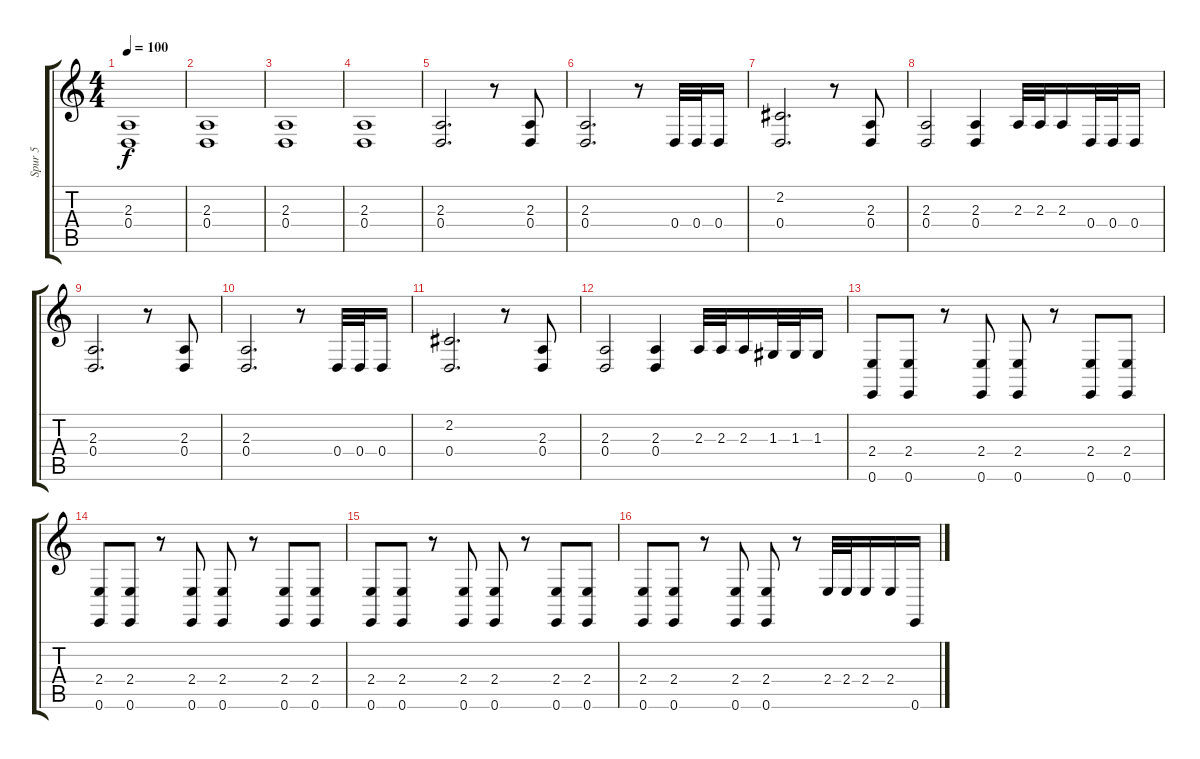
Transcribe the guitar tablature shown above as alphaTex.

\track ("Spur 5" "Spur 5") {instrument timpani}
\staff {score tabs}
\tuning (E4 B3 G3 D3 A2 E2) {hide}
\ts (4 4)
\tempo 100
\clef g2
\ks c
(2.3 0.4).1{dy f} |
(2.3 0.4).1 |
(2.3 0.4).1 |
(2.3 0.4).1 |
(2.3 0.4).2{d} r.8 (2.3 0.4).8 |
(2.3 0.4).2{d} r.8 0.4.32 0.4.32 0.4.16 |
(2.2 0.4).2{d} r.8 (2.3 0.4).8 |
(2.3 0.4).2 (2.3 0.4).4 2.3.32 2.3.32 2.3.16 0.4.32 0.4.32 0.4.16 |
(2.3 0.4).2{d} r.8 (2.3 0.4).8 |
(2.3 0.4).2{d} r.8 0.4.32 0.4.32 0.4.16 |
(2.2 0.4).2{d} r.8 (2.3 0.4).8 |
(2.3 0.4).2 (2.3 0.4).4 2.3.32 2.3.32 2.3.16 1.3.32 1.3.32 1.3.16 |
(2.4 0.6).8 (2.4 0.6).8 r.8 (2.4 0.6).8 (2.4 0.6).8 r.8 (2.4 0.6).8 (2.4 0.6).8 |
(2.4 0.6).8 (2.4 0.6).8 r.8 (2.4 0.6).8 (2.4 0.6).8 r.8 (2.4 0.6).8 (2.4 0.6).8 |
(2.4 0.6).8 (2.4 0.6).8 r.8 (2.4 0.6).8 (2.4 0.6).8 r.8 (2.4 0.6).8 (2.4 0.6).8 |
(2.4 0.6).8 (2.4 0.6).8 r.8 (2.4 0.6).8 (2.4 0.6).8 r.8 2.4.32 2.4.32 2.4.16 2.4.16 0.6.16
